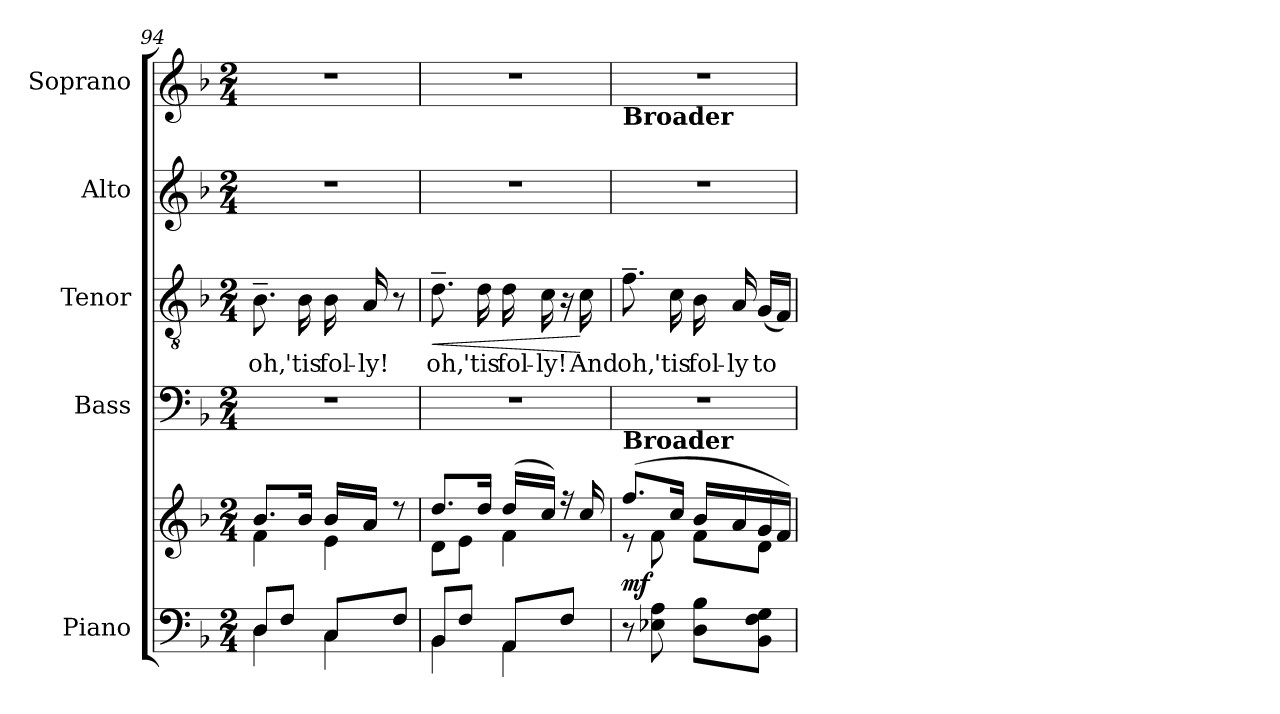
**kern	**kern	**dynam	**kern	**kern	**text	**dynam	**kern	**kern
*part5	*part5	*part5	*part4	*part3	*part3	*part3	*part2	*part1
*staff6	*staff5	*staff5/6	*staff4	*staff3	*staff3	*staff3	*staff2	*staff1
*I"Piano	*	*	*I"Bass	*I"Tenor	*	*	*I"Alto	*I"Soprano
*I'Pno.	*	*	*I'B.	*I'T.	*	*	*I'A.	*I'S.
*clefF4	*clefG2	*	*clefF4	*clefGv2	*	*	*clefG2	*clefG2
*	*	*	*	*ITrd7c12	*	*	*	*
*k[b-]	*k[b-]	*	*k[b-]	*k[b-]	*	*	*k[b-]	*k[b-]
*F:	*F:	*	*F:	*F:	*	*	*F:	*F:
*M2/4	*M2/4	*	*M2/4	*M2/4	*	*	*M2/4	*M2/4
=94	=94	=94	=94	=94	=94	=94	=94	=94
*^	*^	*	*	*	*	*	*	*
!	!	!	!	!	!LO:N:vis=1	!	!	!	!	!
!	!	!	!	!	!	!	!LO:LY:b:color=#000000	!	!LO:N:vis=1	!LO:N:vis=1
8Di/L	4Di\	8.b-i/L	4fi\	.	2r	8.BB-~i\	oh,	.	2r	2r
8Fi/J	.	.	.	.	.	.	.	.	.	.
!	!	!	!	!	!	!	!LO:LY:b:color=#000000	!	!	!
.	.	16b-i/Jk	.	.	.	16BB-i\	'tis	.	.	.
!	!	!	!	!	!	!	!LO:LY:b:color=#000000	!	!	!
8Ci/L	4Ci\	16b-i/LL	4ei\	.	.	16BB-i\	fol-	.	.	.
!	!	!	!	!	!	!	!LO:LY:b:color=#000000	!	!	!
.	.	16ai/JJ	.	.	.	16AAi/	-ly!	.	.	.
8Fi/J	.	8r	.	.	.	8r	.	.	.	.
=95	=95	=95	=95	=95	=95	=95	=95	=95	=95	=95
!	!	!	!	!	!LO:N:vis=1	!	!	!	!	!
!	!	!	!	!	!	!	!LO:LY:b:color=#000000	!LO:HP:b	!LO:N:vis=1	!LO:N:vis=1
8BB-i/L	4BB-i\	8.ddi/L	8di\L	.	2r	8.D~i\	oh,	<	2r	2r
8Fi/J	.	.	8ei\J	.	.	.	.	.	.	.
!	!	!	!	!	!	!	!LO:LY:b:color=#000000	!	!	!
.	.	16ddi/Jk	.	.	.	16Di\	'tis	.	.	.
!	!	!	!	!	!	!	!LO:LY:b:color=#000000	!	!	!
8AAi/L	4AAi\	(16ddi/LL	4fi\	.	.	16Di\	fol-	.	.	.
!	!	!	!	!	!	!	!LO:LY:b:color=#000000	!	!	!
.	.	16cci/JJ)	.	.	.	16Ci\	-ly!	.	.	.
8Fi/J	.	16r	.	.	.	16r	.	.	.	.
!	!	!	!	!	!	!	!LO:LY:b:color=#000000	!	!	!
.	.	16cci/	.	.	.	16Ci\	And	[	.	.
*v	*v	*	*	*	*	*	*	*	*	*
!!LO:PB:g=z
=96	=96	=96	=96	=96	=96	=96	=96	=96	=96
!	!	!	!	!LO:N:vis=1	!	!	!	!	!
!	!	!	!	!	!	!	!	!	!LO:TX:b:B:t=Broader
!	!LO:TX:a:B:t=Broader	!	!	!	!	!	!	!	!
!	!	!	!	!	!	!LO:LY:b:color=#000000	!	!LO:N:vis=1	!LO:N:vis=1
8r	(8.ffi/L	8r	mf	2r	8.F~i\	oh,	.	2r	2r
8E-Xi\ 8Ai	.	8fi\	.	.	.	.	.	.	.
!	!	!	!	!	!	!LO:LY:b:color=#000000	!	!	!
.	16cci/Jk	.	.	.	16Ci\	'tis	.	.	.
!	!	!	!	!	!	!LO:LY:b:color=#000000	!	!	!
8Di\ 8B-iL	16b-i/LL	8fi\L	.	.	16BB-i\	fol-	.	.	.
!	!	!	!	!	!	!LO:LY:b:color=#000000	!	!	!
.	16ai/	.	.	.	16AAi/	-ly	.	.	.
!	!	!	!	!	!	!LO:LY:b:color=#000000	!	!	!
8BB-i\ 8Fi 8GiJ	16gi/	8di\J	.	.	(16GGi/LL	to	.	.	.
.	16fi/JJ)	.	.	.	16FFi/JJ)	.	.	.	.
*	*v	*v	*	*	*	*	*	*	*
=	=	=	=	=	=	=	=	=
*-	*-	*-	*-	*-	*-	*-	*-	*-
